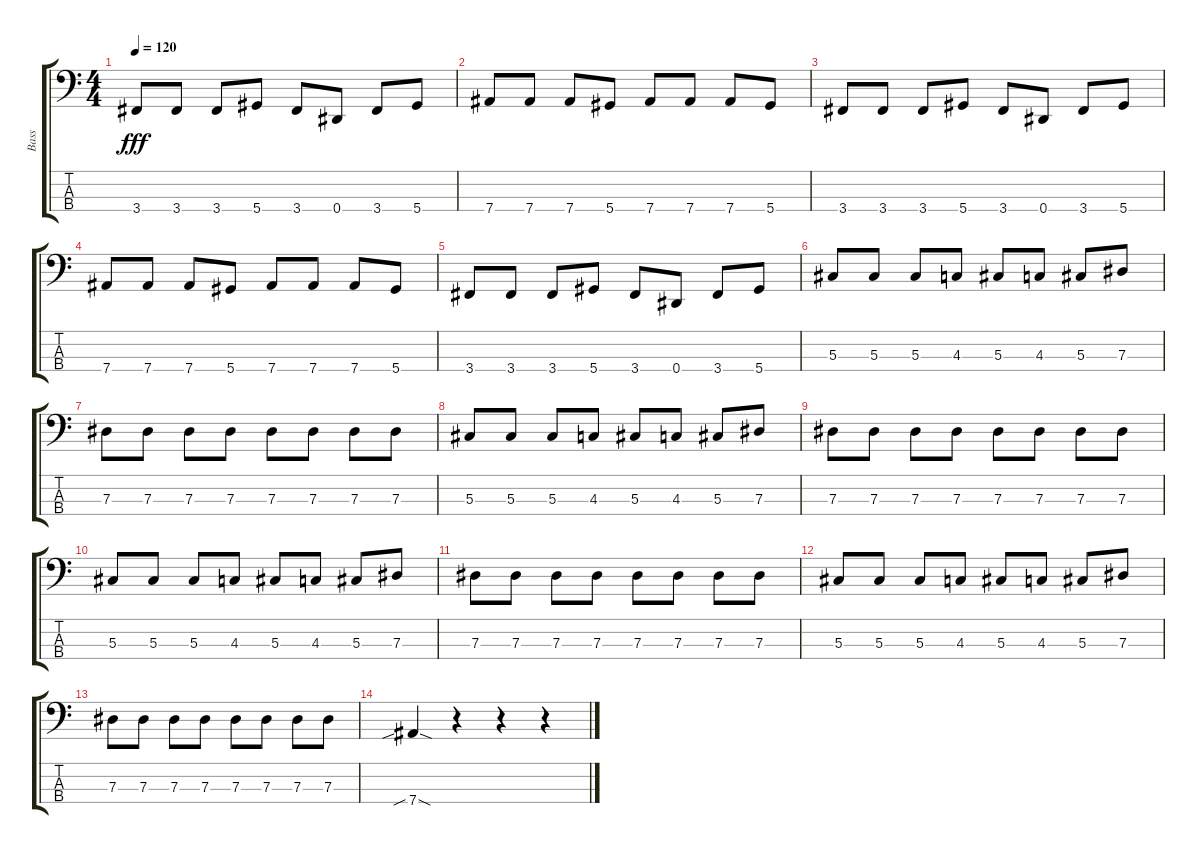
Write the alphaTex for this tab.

\track ("Bass" "Bass") {instrument electricbassfinger}
\staff {score tabs}
\tuning (Gb2 Db2 Ab1 Eb1) {hide}
\ts (4 4)
\tempo 120
\clef f4
\ks c
3.4.8{dy fff} 3.4.8 3.4.8 5.4.8 3.4.8 0.4.8 3.4.8 5.4.8 |
7.4.8 7.4.8 7.4.8 5.4.8 7.4.8 7.4.8 7.4.8 5.4.8 |
3.4.8 3.4.8 3.4.8 5.4.8 3.4.8 0.4.8 3.4.8 5.4.8 |
7.4.8 7.4.8 7.4.8 5.4.8 7.4.8 7.4.8 7.4.8 5.4.8 |
3.4.8 3.4.8 3.4.8 5.4.8 3.4.8 0.4.8 3.4.8 5.4.8 |
5.3.8 5.3.8 5.3.8 4.3.8 5.3.8 4.3.8 5.3.8 7.3.8 |
7.3.8 7.3.8 7.3.8 7.3.8 7.3.8 7.3.8 7.3.8 7.3.8 |
5.3.8 5.3.8 5.3.8 4.3.8 5.3.8 4.3.8 5.3.8 7.3.8 |
7.3.8 7.3.8 7.3.8 7.3.8 7.3.8 7.3.8 7.3.8 7.3.8 |
5.3.8 5.3.8 5.3.8 4.3.8 5.3.8 4.3.8 5.3.8 7.3.8 |
7.3.8 7.3.8 7.3.8 7.3.8 7.3.8 7.3.8 7.3.8 7.3.8 |
5.3.8 5.3.8 5.3.8 4.3.8 5.3.8 4.3.8 5.3.8 7.3.8 |
7.3.8 7.3.8 7.3.8 7.3.8 7.3.8 7.3.8 7.3.8 7.3.8 |
7.4{sib sod}.4 r.4 r.4 r.4
